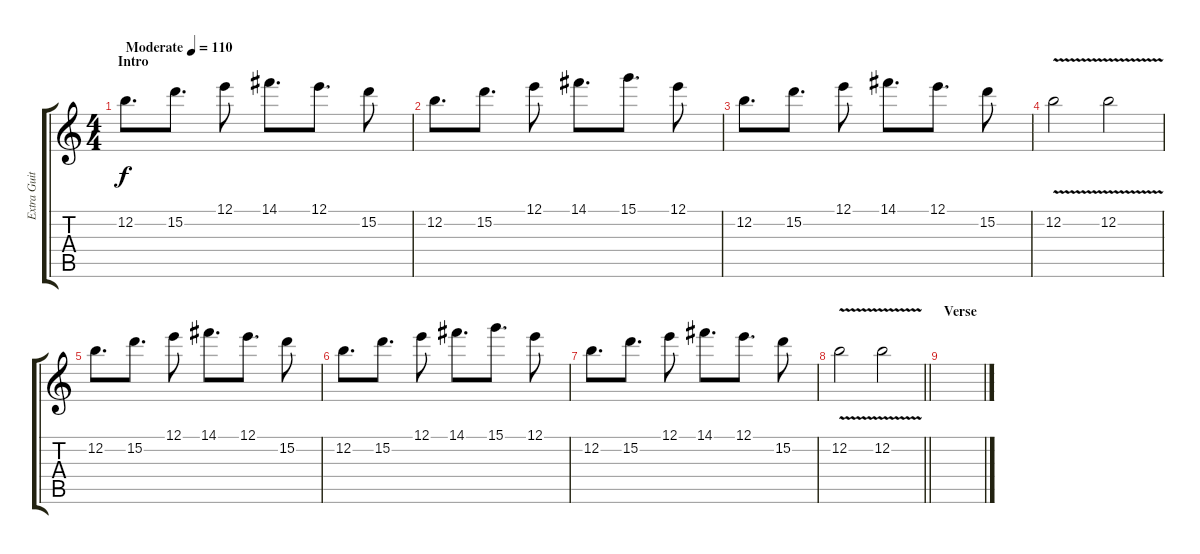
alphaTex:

\track ("Extra Guitar" "Extra Guit") {instrument distortionguitar}
\staff {score tabs}
\tuning (E4 B3 G3 D3 A2 E2) {hide}
\ts (4 4)
\section ("" "Intro")
\tempo (110 "Moderate")
\clef g2
\ks c
12.2.8{d dy f instrument distortionguitar} 15.2.8{d} 12.1.8 14.1.8{d} 12.1.8{d} 15.2.8 |
12.2.8{d} 15.2.8{d} 12.1.8 14.1.8{d} 15.1.8{d} 12.1.8 |
12.2.8{d} 15.2.8{d} 12.1.8 14.1.8{d} 12.1.8{d} 15.2.8 |
12.2{v}.2 12.2{v}.2 |
12.2.8{d} 15.2.8{d} 12.1.8 14.1.8{d} 12.1.8{d} 15.2.8 |
12.2.8{d} 15.2.8{d} 12.1.8 14.1.8{d} 15.1.8{d} 12.1.8 |
12.2.8{d} 15.2.8{d} 12.1.8 14.1.8{d} 12.1.8{d} 15.2.8 |
\barLineRight lightlight
12.2{v}.2 12.2{v}.2 |
\section ("" "Verse")
